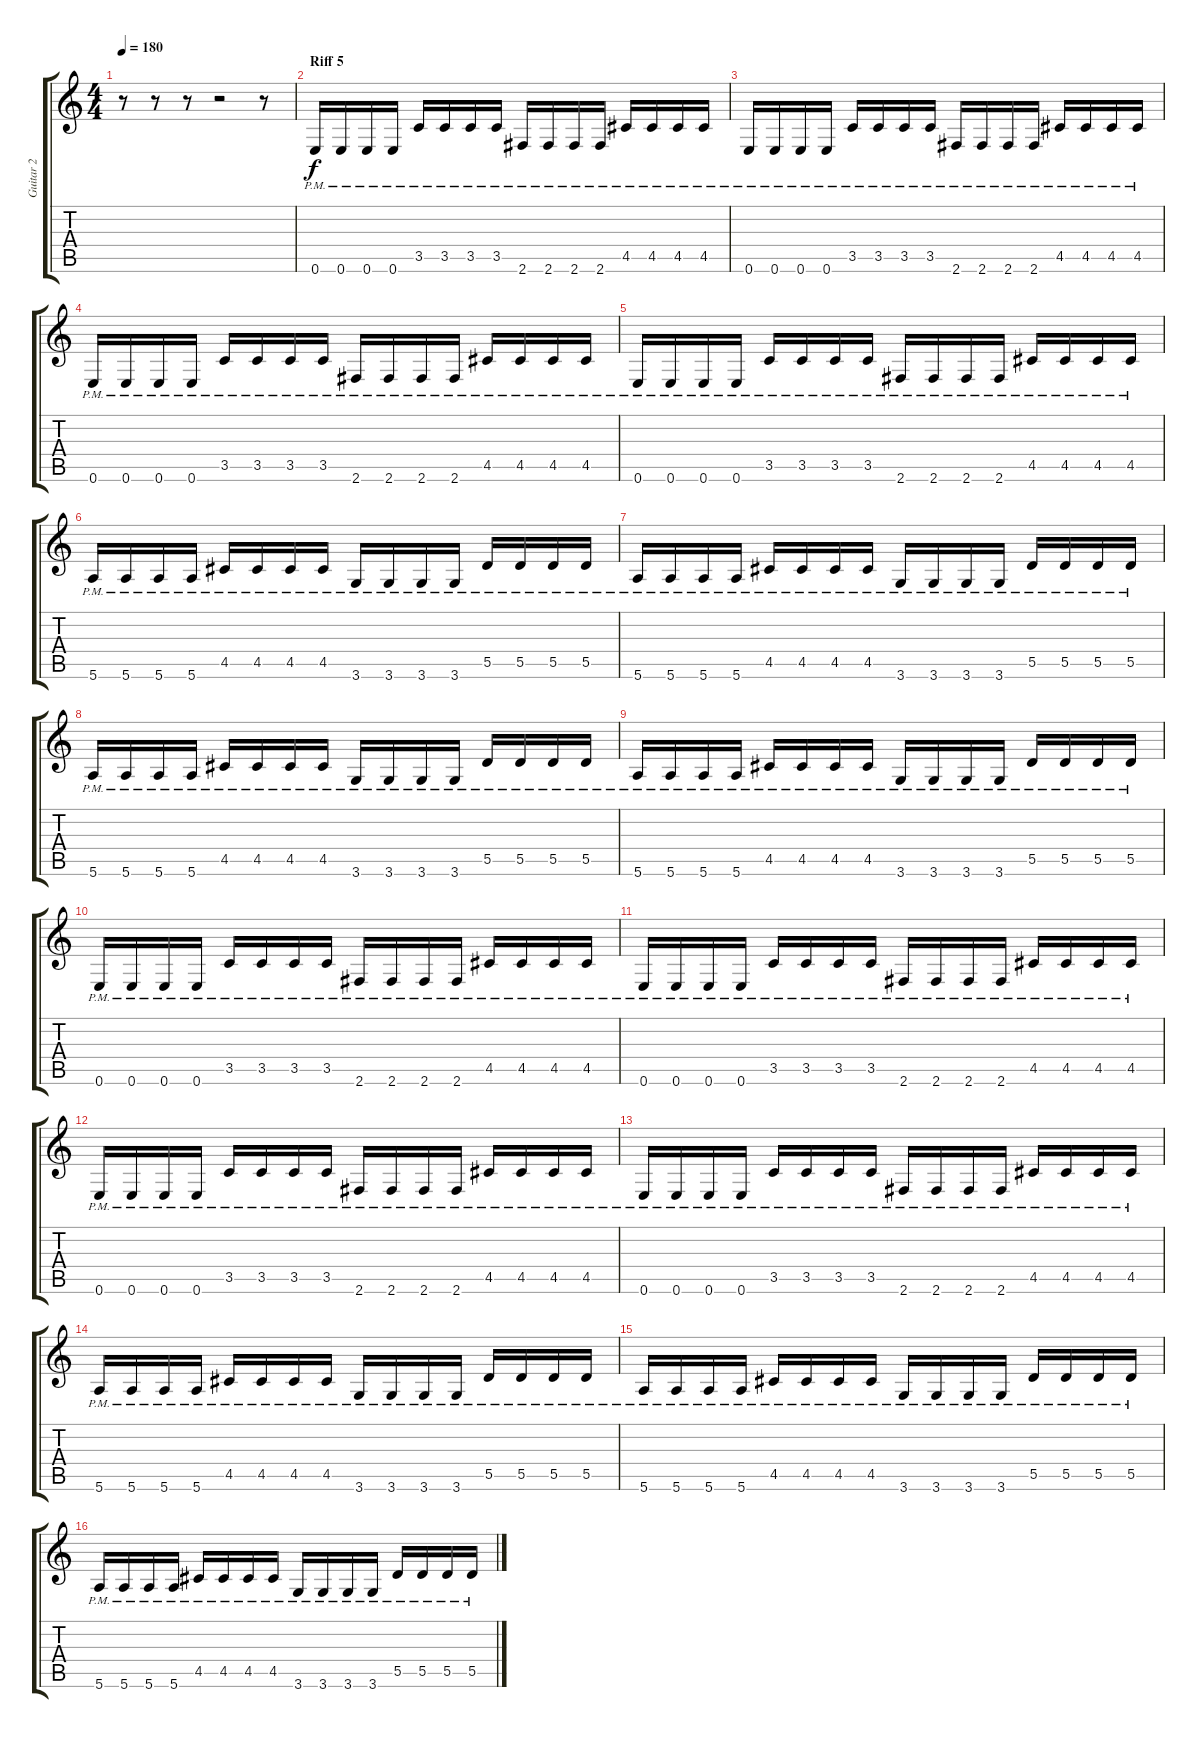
\track ("Guitar 2" "Guitar 2") {instrument distortionguitar}
\staff {score tabs}
\tuning (E4 B3 G3 D3 A2 E2) {hide}
\ts (4 4)
\tempo 180
\clef g2
\ks c
r.8{dy f} r.8 r.8 r.2 r.8 |
\section ("" "Riff 5")
0.6{pm}.16 0.6{pm}.16 0.6{pm}.16 0.6{pm}.16 3.5{pm}.16 3.5{pm}.16 3.5{pm}.16 3.5{pm}.16 2.6{pm}.16 2.6{pm}.16 2.6{pm}.16 2.6{pm}.16 4.5{pm}.16 4.5{pm}.16 4.5{pm}.16 4.5{pm}.16 |
0.6{pm}.16 0.6{pm}.16 0.6{pm}.16 0.6{pm}.16 3.5{pm}.16 3.5{pm}.16 3.5{pm}.16 3.5{pm}.16 2.6{pm}.16 2.6{pm}.16 2.6{pm}.16 2.6{pm}.16 4.5{pm}.16 4.5{pm}.16 4.5{pm}.16 4.5{pm}.16 |
0.6{pm}.16 0.6{pm}.16 0.6{pm}.16 0.6{pm}.16 3.5{pm}.16 3.5{pm}.16 3.5{pm}.16 3.5{pm}.16 2.6{pm}.16 2.6{pm}.16 2.6{pm}.16 2.6{pm}.16 4.5{pm}.16 4.5{pm}.16 4.5{pm}.16 4.5{pm}.16 |
0.6{pm}.16 0.6{pm}.16 0.6{pm}.16 0.6{pm}.16 3.5{pm}.16 3.5{pm}.16 3.5{pm}.16 3.5{pm}.16 2.6{pm}.16 2.6{pm}.16 2.6{pm}.16 2.6{pm}.16 4.5{pm}.16 4.5{pm}.16 4.5{pm}.16 4.5{pm}.16 |
5.6{pm}.16 5.6{pm}.16 5.6{pm}.16 5.6{pm}.16 4.5{pm}.16 4.5{pm}.16 4.5{pm}.16 4.5{pm}.16 3.6{pm}.16 3.6{pm}.16 3.6{pm}.16 3.6{pm}.16 5.5{pm}.16 5.5{pm}.16 5.5{pm}.16 5.5{pm}.16 |
5.6{pm}.16 5.6{pm}.16 5.6{pm}.16 5.6{pm}.16 4.5{pm}.16 4.5{pm}.16 4.5{pm}.16 4.5{pm}.16 3.6{pm}.16 3.6{pm}.16 3.6{pm}.16 3.6{pm}.16 5.5{pm}.16 5.5{pm}.16 5.5{pm}.16 5.5{pm}.16 |
5.6{pm}.16 5.6{pm}.16 5.6{pm}.16 5.6{pm}.16 4.5{pm}.16 4.5{pm}.16 4.5{pm}.16 4.5{pm}.16 3.6{pm}.16 3.6{pm}.16 3.6{pm}.16 3.6{pm}.16 5.5{pm}.16 5.5{pm}.16 5.5{pm}.16 5.5{pm}.16 |
5.6{pm}.16 5.6{pm}.16 5.6{pm}.16 5.6{pm}.16 4.5{pm}.16 4.5{pm}.16 4.5{pm}.16 4.5{pm}.16 3.6{pm}.16 3.6{pm}.16 3.6{pm}.16 3.6{pm}.16 5.5{pm}.16 5.5{pm}.16 5.5{pm}.16 5.5{pm}.16 |
0.6{pm}.16 0.6{pm}.16 0.6{pm}.16 0.6{pm}.16 3.5{pm}.16 3.5{pm}.16 3.5{pm}.16 3.5{pm}.16 2.6{pm}.16 2.6{pm}.16 2.6{pm}.16 2.6{pm}.16 4.5{pm}.16 4.5{pm}.16 4.5{pm}.16 4.5{pm}.16 |
0.6{pm}.16 0.6{pm}.16 0.6{pm}.16 0.6{pm}.16 3.5{pm}.16 3.5{pm}.16 3.5{pm}.16 3.5{pm}.16 2.6{pm}.16 2.6{pm}.16 2.6{pm}.16 2.6{pm}.16 4.5{pm}.16 4.5{pm}.16 4.5{pm}.16 4.5{pm}.16 |
0.6{pm}.16 0.6{pm}.16 0.6{pm}.16 0.6{pm}.16 3.5{pm}.16 3.5{pm}.16 3.5{pm}.16 3.5{pm}.16 2.6{pm}.16 2.6{pm}.16 2.6{pm}.16 2.6{pm}.16 4.5{pm}.16 4.5{pm}.16 4.5{pm}.16 4.5{pm}.16 |
0.6{pm}.16 0.6{pm}.16 0.6{pm}.16 0.6{pm}.16 3.5{pm}.16 3.5{pm}.16 3.5{pm}.16 3.5{pm}.16 2.6{pm}.16 2.6{pm}.16 2.6{pm}.16 2.6{pm}.16 4.5{pm}.16 4.5{pm}.16 4.5{pm}.16 4.5{pm}.16 |
5.6{pm}.16 5.6{pm}.16 5.6{pm}.16 5.6{pm}.16 4.5{pm}.16 4.5{pm}.16 4.5{pm}.16 4.5{pm}.16 3.6{pm}.16 3.6{pm}.16 3.6{pm}.16 3.6{pm}.16 5.5{pm}.16 5.5{pm}.16 5.5{pm}.16 5.5{pm}.16 |
5.6{pm}.16 5.6{pm}.16 5.6{pm}.16 5.6{pm}.16 4.5{pm}.16 4.5{pm}.16 4.5{pm}.16 4.5{pm}.16 3.6{pm}.16 3.6{pm}.16 3.6{pm}.16 3.6{pm}.16 5.5{pm}.16 5.5{pm}.16 5.5{pm}.16 5.5{pm}.16 |
5.6{pm}.16 5.6{pm}.16 5.6{pm}.16 5.6{pm}.16 4.5{pm}.16 4.5{pm}.16 4.5{pm}.16 4.5{pm}.16 3.6{pm}.16 3.6{pm}.16 3.6{pm}.16 3.6{pm}.16 5.5{pm}.16 5.5{pm}.16 5.5{pm}.16 5.5{pm}.16
